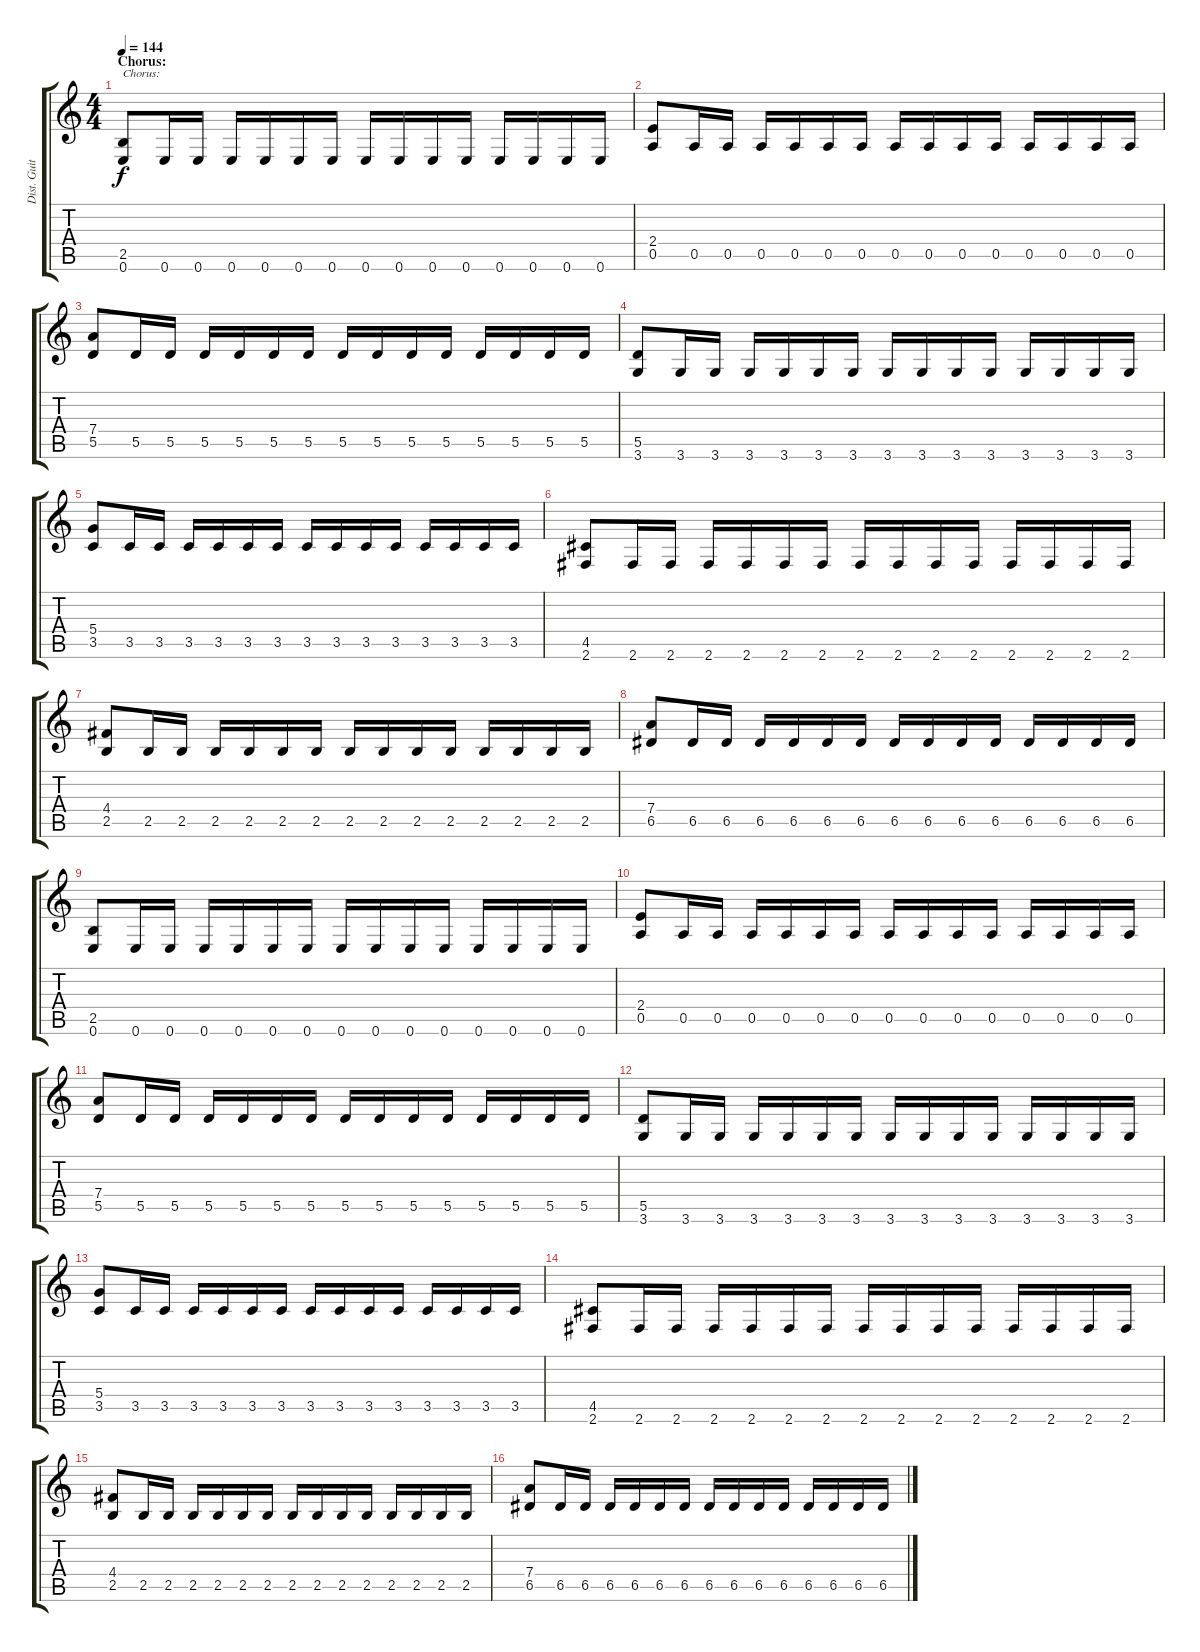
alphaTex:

\track ("Dist. Guitar 1" "Dist. Guit") {instrument distortionguitar}
\staff {score tabs}
\tuning (E4 B3 G3 D3 A2 E2) {hide}
\ts (4 4)
\section ("" "Chorus:")
\tempo 144
\clef g2
\ks c
(2.5 0.6).8{txt "Chorus:" dy f} 0.6.16 0.6.16 0.6.16 0.6.16 0.6.16 0.6.16 0.6.16 0.6.16 0.6.16 0.6.16 0.6.16 0.6.16 0.6.16 0.6.16 |
(2.4 0.5).8 0.5.16 0.5.16 0.5.16 0.5.16 0.5.16 0.5.16 0.5.16 0.5.16 0.5.16 0.5.16 0.5.16 0.5.16 0.5.16 0.5.16 |
(7.4 5.5).8 5.5.16 5.5.16 5.5.16 5.5.16 5.5.16 5.5.16 5.5.16 5.5.16 5.5.16 5.5.16 5.5.16 5.5.16 5.5.16 5.5.16 |
(5.5 3.6).8 3.6.16 3.6.16 3.6.16 3.6.16 3.6.16 3.6.16 3.6.16 3.6.16 3.6.16 3.6.16 3.6.16 3.6.16 3.6.16 3.6.16 |
(5.4 3.5).8 3.5.16 3.5.16 3.5.16 3.5.16 3.5.16 3.5.16 3.5.16 3.5.16 3.5.16 3.5.16 3.5.16 3.5.16 3.5.16 3.5.16 |
(4.5 2.6).8 2.6.16 2.6.16 2.6.16 2.6.16 2.6.16 2.6.16 2.6.16 2.6.16 2.6.16 2.6.16 2.6.16 2.6.16 2.6.16 2.6.16 |
(4.4 2.5).8 2.5.16 2.5.16 2.5.16 2.5.16 2.5.16 2.5.16 2.5.16 2.5.16 2.5.16 2.5.16 2.5.16 2.5.16 2.5.16 2.5.16 |
(7.4 6.5).8 6.5.16 6.5.16 6.5.16 6.5.16 6.5.16 6.5.16 6.5.16 6.5.16 6.5.16 6.5.16 6.5.16 6.5.16 6.5.16 6.5.16 |
(2.5 0.6).8 0.6.16 0.6.16 0.6.16 0.6.16 0.6.16 0.6.16 0.6.16 0.6.16 0.6.16 0.6.16 0.6.16 0.6.16 0.6.16 0.6.16 |
(2.4 0.5).8 0.5.16 0.5.16 0.5.16 0.5.16 0.5.16 0.5.16 0.5.16 0.5.16 0.5.16 0.5.16 0.5.16 0.5.16 0.5.16 0.5.16 |
(7.4 5.5).8 5.5.16 5.5.16 5.5.16 5.5.16 5.5.16 5.5.16 5.5.16 5.5.16 5.5.16 5.5.16 5.5.16 5.5.16 5.5.16 5.5.16 |
(5.5 3.6).8 3.6.16 3.6.16 3.6.16 3.6.16 3.6.16 3.6.16 3.6.16 3.6.16 3.6.16 3.6.16 3.6.16 3.6.16 3.6.16 3.6.16 |
(5.4 3.5).8 3.5.16 3.5.16 3.5.16 3.5.16 3.5.16 3.5.16 3.5.16 3.5.16 3.5.16 3.5.16 3.5.16 3.5.16 3.5.16 3.5.16 |
(4.5 2.6).8 2.6.16 2.6.16 2.6.16 2.6.16 2.6.16 2.6.16 2.6.16 2.6.16 2.6.16 2.6.16 2.6.16 2.6.16 2.6.16 2.6.16 |
(4.4 2.5).8 2.5.16 2.5.16 2.5.16 2.5.16 2.5.16 2.5.16 2.5.16 2.5.16 2.5.16 2.5.16 2.5.16 2.5.16 2.5.16 2.5.16 |
(7.4 6.5).8 6.5.16 6.5.16 6.5.16 6.5.16 6.5.16 6.5.16 6.5.16 6.5.16 6.5.16 6.5.16 6.5.16 6.5.16 6.5.16 6.5.16
